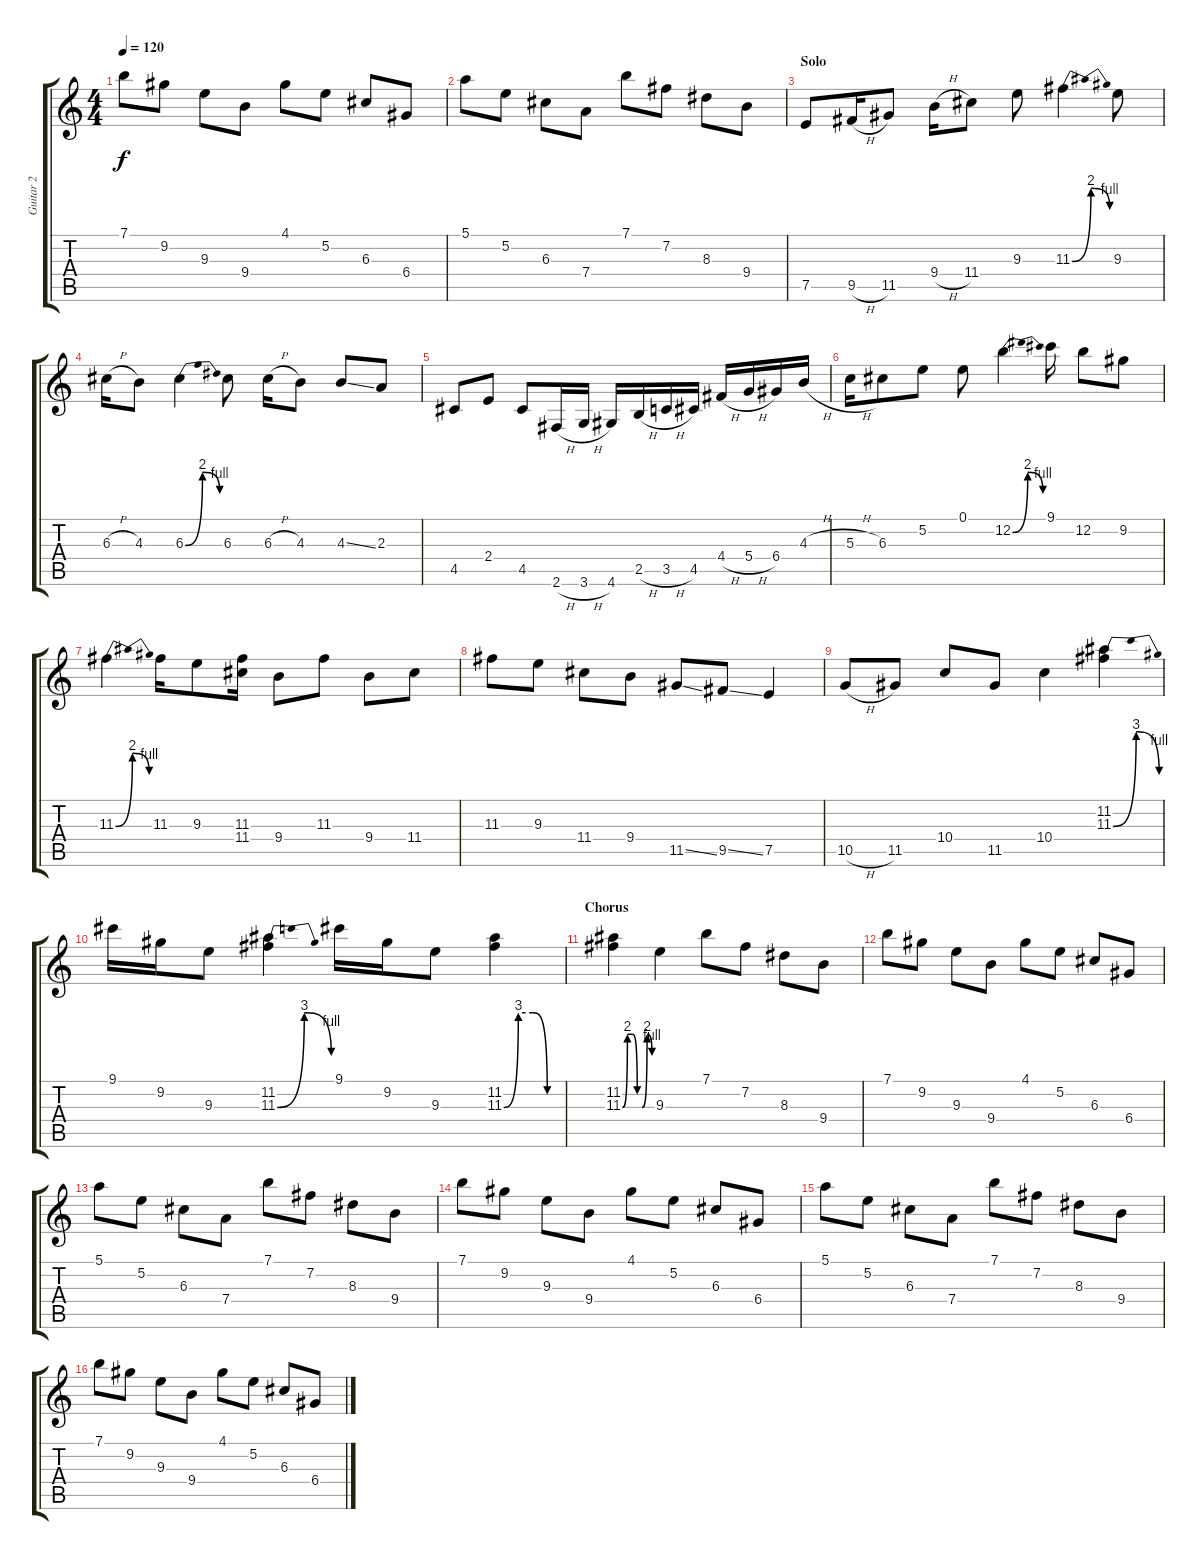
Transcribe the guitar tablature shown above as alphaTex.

\track ("Guitar 2" "Guitar 2") {instrument electricguitarclean}
\staff {score tabs}
\tuning (E4 B3 G3 D3 A2 E2) {hide}
\ts (4 4)
\tempo 120
\clef g2
\ks c
7.1.8{dy f} 9.2.8 9.3.8 9.4.8 4.1.8 5.2.8 6.3.8 6.4.8 |
5.1.8 5.2.8 6.3.8 7.4.8 7.1.8 7.2.8 8.3.8 9.4.8 |
\section ("" "Solo")
7.5.8 9.5{h}.16 11.5.8 9.4{h}.16 11.4.8 9.3.8 11.3{be (bendrelease 0 0 30 8 30 8 60 4)}.4 9.3.8 |
6.3{h}.16 4.3.8 6.3{be (bendrelease 0 0 30 8 30 8 60 4)}.4 6.3.8 6.3{h}.16 4.3.8 4.3{ss}.8 2.3.8 |
4.5.8 2.4.8 4.5.8 2.6{h}.16 3.6{h}.16 4.6.16 2.5{h}.16 3.5{h}.16 4.5.16 4.4{h}.16 5.4{h}.16 6.4.16 4.3{h}.16 |
5.3{h}.16 6.3.8 5.2.8 0.1.8 12.2{be (bendrelease 0 0 30 8 30 8 60 4)}.4 9.1.16 12.2.8 9.2.8 |
11.3{be (bendrelease 0 0 30 8 30 8 60 4)}.4 11.3.16 9.3.8 (11.3 11.4).16 9.4.8 11.3.8 9.4.8 11.4.8 |
11.3.8 9.3.8 11.4.8 9.4.8 11.5{ss}.8 9.5{ss}.8 7.5.4 |
10.5{h}.8 11.5.8 10.4.8 11.5.8 10.4.4 (11.2 11.3{be (bendrelease 0 0 30 12 30 12 60 4)}).4 |
9.1.16 9.2.16 9.3.8 (11.2 11.3{be (bendrelease 0 0 30 12 30 12 60 4)}).4 9.1.16 9.2.16 9.3.8 (11.2 11.3{be (custom 0 0 15 12 30 12 45 0 60 0)}).4 |
\section ("" "Chorus")
(11.2 11.3{be (custom 0 0 10 8 20 8 30 0 40 0 50 8 60 4)}).4 9.3.4 7.1.8 7.2.8 8.3.8 9.4.8 |
7.1.8 9.2.8 9.3.8 9.4.8 4.1.8 5.2.8 6.3.8 6.4.8 |
5.1.8 5.2.8 6.3.8 7.4.8 7.1.8 7.2.8 8.3.8 9.4.8 |
7.1.8 9.2.8 9.3.8 9.4.8 4.1.8 5.2.8 6.3.8 6.4.8 |
5.1.8 5.2.8 6.3.8 7.4.8 7.1.8 7.2.8 8.3.8 9.4.8 |
7.1.8 9.2.8 9.3.8 9.4.8 4.1.8 5.2.8 6.3.8 6.4.8
